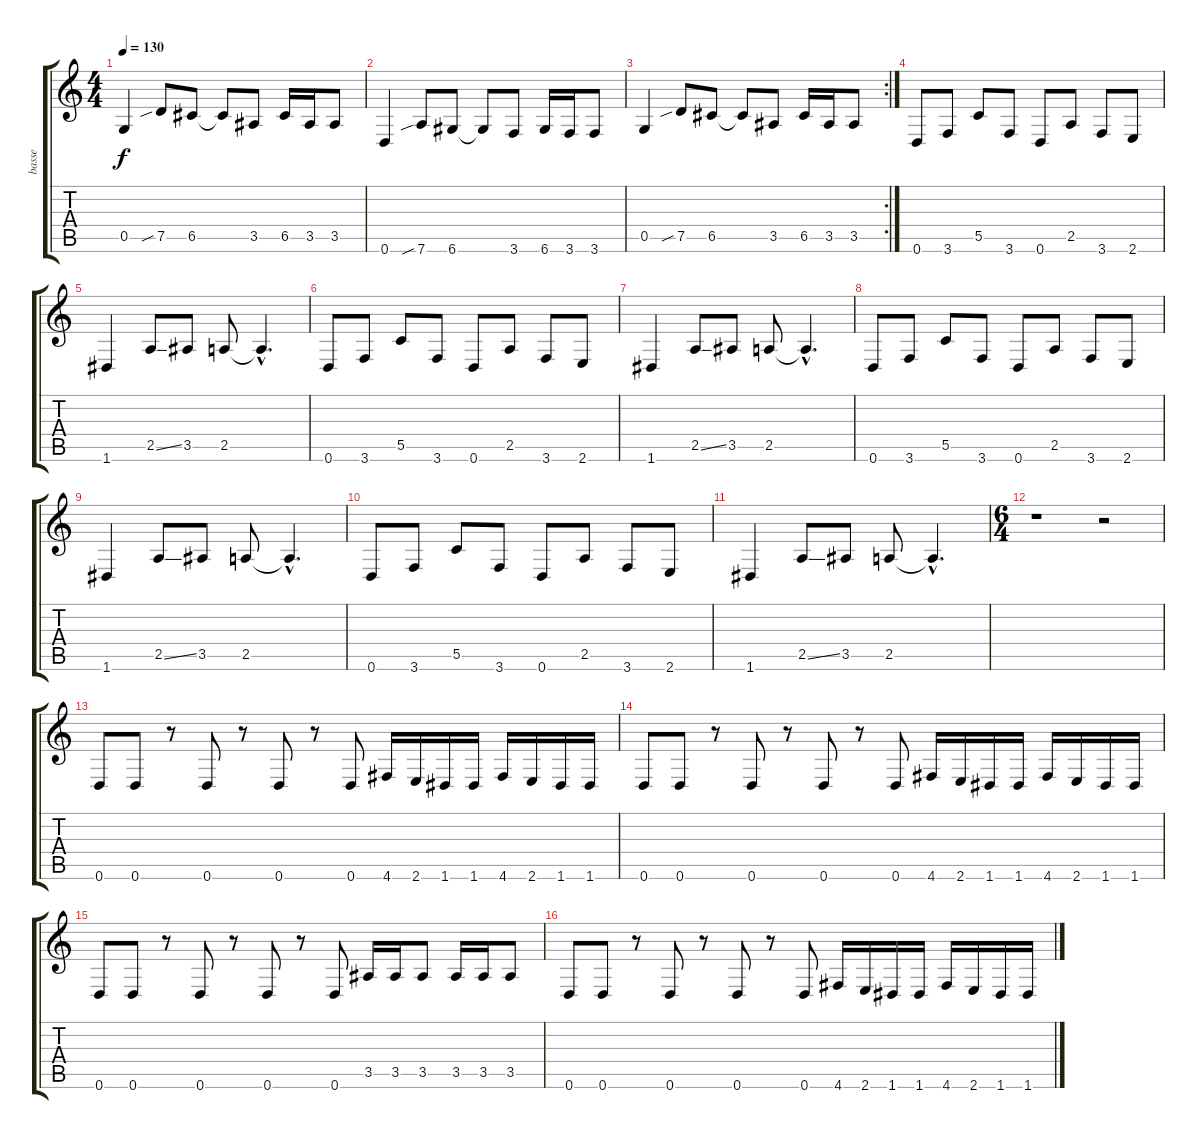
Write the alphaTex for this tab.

\track ("basse" "basse") {instrument electricbasspick}
\staff {score tabs}
\tuning (D4 A3 F3 C3 G2 D2) {hide}
\ts (4 4)
\tempo 130
\clef g2
\ks c
0.5.4{dy f} 7.5{sib}.8 6.5.8 6.5{t}.8 3.5.8 6.5.16 3.5.16 3.5.8 |
0.6.4 7.6{sib}.8 6.6.8 6.6{t}.8 3.6.8 6.6.16 3.6.16 3.6.8 |
\rc 2
0.5.4 7.5{sib}.8 6.5.8 6.5{t}.8 3.5.8 6.5.16 3.5.16 3.5.8 |
0.6.8 3.6.8 5.5.8 3.6.8 0.6.8 2.5.8 3.6.8 2.6.8 |
1.6.4 2.5{ss}.8 3.5.8 2.5.8 2.5{hac t}.4{d} |
0.6.8 3.6.8 5.5.8 3.6.8 0.6.8 2.5.8 3.6.8 2.6.8 |
1.6.4 2.5{ss}.8 3.5.8 2.5.8 2.5{hac t}.4{d} |
0.6.8 3.6.8 5.5.8 3.6.8 0.6.8 2.5.8 3.6.8 2.6.8 |
1.6.4 2.5{ss}.8 3.5.8 2.5.8 2.5{hac t}.4{d} |
0.6.8 3.6.8 5.5.8 3.6.8 0.6.8 2.5.8 3.6.8 2.6.8 |
1.6.4 2.5{ss}.8 3.5.8 2.5.8 2.5{hac t}.4{d} |
\ts (6 4)
r.1 r.2 |
0.6.8 0.6.8 r.8 0.6.8 r.8 0.6.8 r.8 0.6.8 4.6.16 2.6.16 1.6.16 1.6.16 4.6.16 2.6.16 1.6.16 1.6.16 |
0.6.8 0.6.8 r.8 0.6.8 r.8 0.6.8 r.8 0.6.8 4.6.16 2.6.16 1.6.16 1.6.16 4.6.16 2.6.16 1.6.16 1.6.16 |
0.6.8 0.6.8 r.8 0.6.8 r.8 0.6.8 r.8 0.6.8 3.5.16 3.5.16 3.5.8 3.5.16 3.5.16 3.5.8 |
0.6.8 0.6.8 r.8 0.6.8 r.8 0.6.8 r.8 0.6.8 4.6.16 2.6.16 1.6.16 1.6.16 4.6.16 2.6.16 1.6.16 1.6.16
